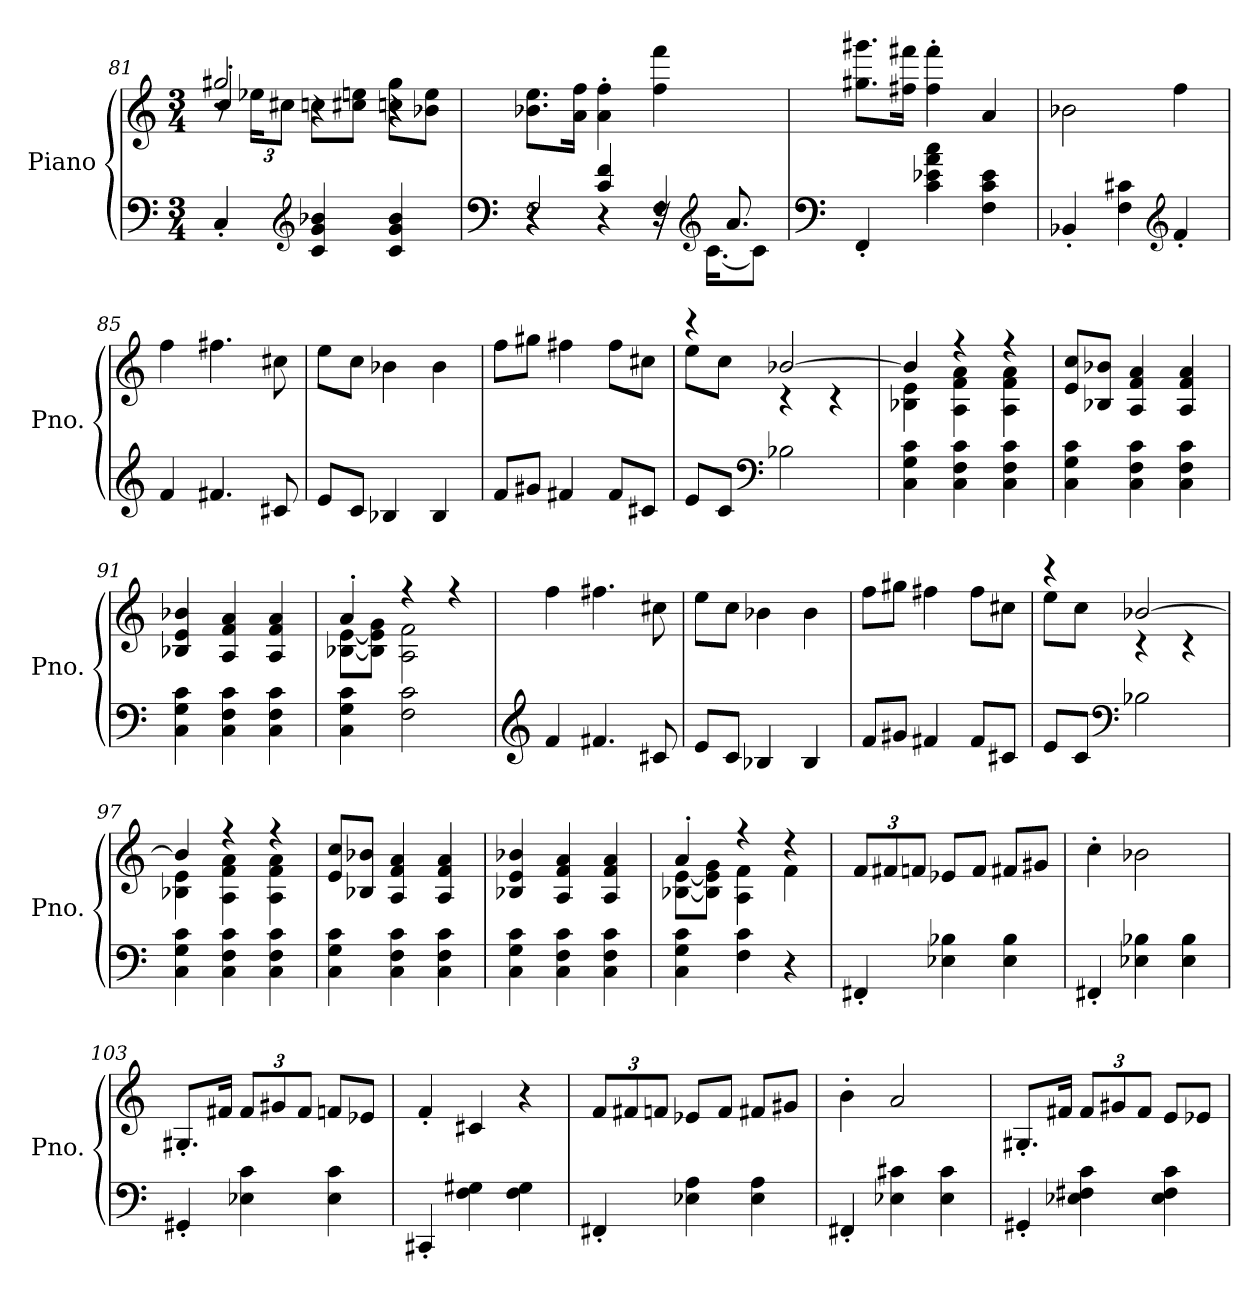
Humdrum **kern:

**kern	**kern
*part1	*part1
*staff2	*staff1
*I"Piano	*
*I'Pno.	*
*clefF4	*clefG2
*k[]	*k[]
*M3/4	*M3/4
=81	=81
*	*^
*	*	*^
4C'/	2gg#X/	8r	4cc'/
*	*	*Xbrackettup	*
.	.	24ee-X\KL	.
.	.	12cc#X\J	.
*clefG2	*	*	*
4c/ 4g/ 4b-X/	.	8ccn\L	4r
.	.	8cc#X\ 8een\J	.
4c/ 4g/ 4b-/	4r	8ccn\ 8gg#\L	4r
.	.	8b-X\ 8ee\J	.
*	*v	*v	*v
=82	=82
*clefF4	*
*^	*
*	*^	*
4r	4r	2F/	8.b-X\ 8.ee\L
.	.	.	16a\ 16ff\Jk
4c/ 4f/	4r	.	4a\' 4ff\'
16r	32r	4F/	4ff\ 4fff\
*clefG2	*	*	*
.	[16.c\KL	.	.
8.a/	.	.	.
.	8c\J]	.	.
*v	*v	*v	*
!!LO:LB:g=z
=83	=83
*clefF4	*
4FF'/	8.gg#X\ 8.ggg#X\L
.	16ff#X\ 16fff#X\Jk
4c\ 4e-X\ 4a\ 4cc\	4ff#\' 4fff#\'
4F\ 4c\ 4e-\	4a/
=84	=84
4BB-X'/	2b-X\
4F\ 4c#X\	.
*clefG2	*
4f'/	4ff\
=85	=85
4f/	4ff\
4.f#X/	4.ff#X\
8c#X/	8cc#X\
=86	=86
8e/L	8ee\L
8c/J	8cc\J
4B-X/	4b-X\
4B-/	4b-\
=87	=87
8f/L	8ff\L
8g#X/J	8gg#X\J
4f#X/	4ff#X\
8f#/L	8ff#\L
8c#X/J	8cc#X\J
=88	=88
*	*^
8e/L	4r	8ee\L
8c/J	.	8cc\J
*clefF4	*	*
2B-X\	[2b-X/	4r
.	.	4r
!!LO:LB:g=z	!!
=89	=89	=89
4C\ 4G\ 4c\	4b-/]	4B-X\ 4e\
4C\ 4F\ 4c\	4r	4A\ 4f\ 4a\
4C\ 4F\ 4c\	4r	4A\ 4f\ 4a\
*	*v	*v
=90	=90
4C\ 4G\ 4c\	8e/ 8cc/L
.	8B-X/ 8b-X/J
4C\ 4F\ 4c\	4A/ 4f/ 4a/
4C\ 4F\ 4c\	4A/ 4f/ 4a/
=91	=91
4C\ 4G\ 4c\	4B-X/ 4e/ 4b-X/
4C\ 4F\ 4c\	4A/ 4f/ 4a/
4C\ 4F\ 4c\	4A/ 4f/ 4a/
=92	=92
*	*^
4C\ 4G\ 4c\	4a'/	[8B-X\ [8e\L
.	.	8B-\] 8e\] 8g\J
2F\ 2c\	4r	2A\ 2f\
.	4r	.
*	*v	*v
=93	=93
*clefG2	*
4f/	4ff\
4.f#X/	4.ff#X\
8c#X/	8cc#X\
=94	=94
8e/L	8ee\L
8c/J	8cc\J
4B-X/	4b-X\
4B-/	4b-\
!!LO:LB:g=z
=95	=95
8f/L	8ff\L
8g#X/J	8gg#X\J
4f#X/	4ff#X\
8f#/L	8ff#\L
8c#X/J	8cc#X\J
=96	=96
*	*^
8e/L	4r	8ee\L
8c/J	.	8cc\J
*clefF4	*	*
2B-X\	[2b-X/	4r
.	.	4r
=97	=97	=97
4C\ 4G\ 4c\	4b-/]	4B-X\ 4e\
4C\ 4F\ 4c\	4r	4A\ 4f\ 4a\
4C\ 4F\ 4c\	4r	4A\ 4f\ 4a\
*	*v	*v
=98	=98
4C\ 4G\ 4c\	8e/ 8cc/L
.	8B-X/ 8b-X/J
4C\ 4F\ 4c\	4A/ 4f/ 4a/
4C\ 4F\ 4c\	4A/ 4f/ 4a/
=99	=99
4C\ 4G\ 4c\	4B-X/ 4e/ 4b-X/
4C\ 4F\ 4c\	4A/ 4f/ 4a/
4C\ 4F\ 4c\	4A/ 4f/ 4a/
=100	=100
*	*^
4C\ 4G\ 4c\	4a'/	[8B-X\ [8e\L
.	.	8B-\] 8e\] 8g\J
4F\ 4c\	4r	4A\ 4f\
4r	4r	4f\
*	*v	*v
!!LO:PB:g=z
=101	=101
4FF#X'/	12f/L
.	12f#X/
.	12fn/J
4E-X\ 4B-X\	8e-X/L
.	8f/J
4E-\ 4B-\	8f#X/L
.	8g#X/J
=102	=102
4FF#X'/	4cc'\
4E-X\ 4B-X\	2b-X\
4E-\ 4B-\	.
=103	=103
4GG#X'/	8.G#X'/L
.	16f#X/Jk
4E-X\ 4c\	12f#/L
.	12g#X/
.	12f#/J
4E-\ 4c\	8fn/L
.	8e-X/J
=104	=104
4CC#X'/	4f'/
4F\ 4G#X\	4c#X/
4F\ 4G#\	4r
=105	=105
4FF#X'/	12f/L
.	12f#X/
.	12fn/J
4E-X\ 4A\	8e-X/L
.	8f/J
4E-\ 4A\	8f#X/L
.	8g#X/J
!!LO:LB:g=z
=106	=106
4FF#X'/	4b'\
4E-X\ 4c#X\	2a/
4E-\ 4c#\	.
=107	=107
4GG#X'/	8.G#X'/L
.	16f#X/Jk
4E-X\ 4F#X\ 4c\	12f#/L
.	12g#X/
.	12f#/J
4E-\ 4F#\ 4c\	8e/L
.	8e-X/J
=	=
*-	*-
